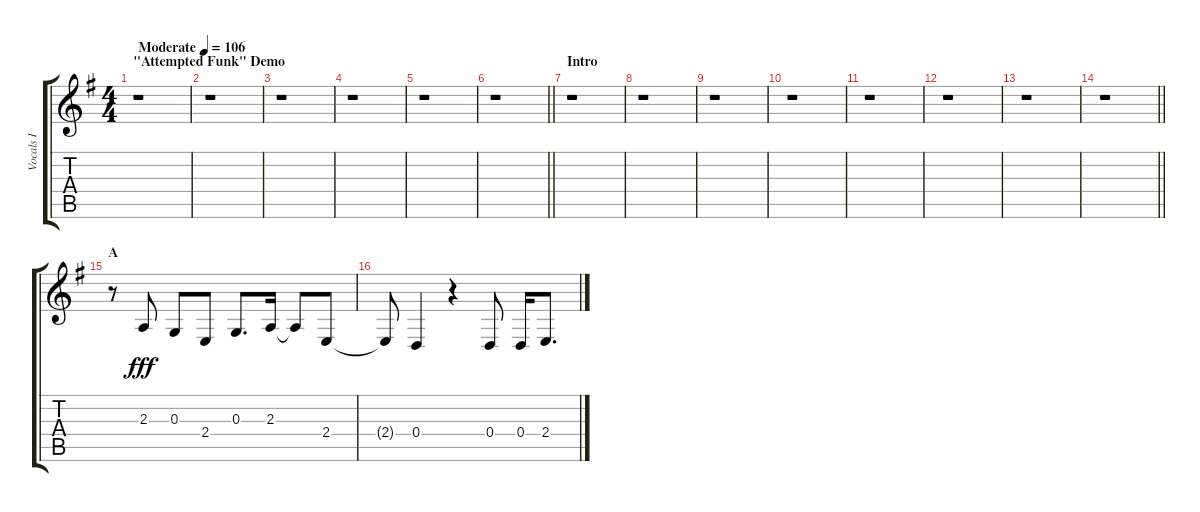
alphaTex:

\track ("Vocals I" "Vocals I") {instrument voiceoohs}
\staff {score tabs}
\tuning (E4 B3 G3 D3 A2 E2) {hide}
\ts (4 4)
\section ("" "\"Attempted Funk\" Demo")
\tempo (106 "Moderate")
\clef g2
\ks g
r.1{dy fff instrument voiceoohs} |
r.1 |
r.1 |
r.1 |
r.1 |
\barLineRight lightlight
r.1 |
\section ("" "Intro")
r.1 |
r.1 |
r.1 |
r.1 |
r.1 |
r.1 |
r.1 |
\barLineRight lightlight
r.1 |
\section ("" "A")
r.8 2.3.8 0.3.8 2.4.8 0.3.8{d} 2.3.16 2.3{t}.8 2.4.8 |
2.4{t}.8 0.4.4 r.4 0.4.8 0.4.16 2.4.8{d}
